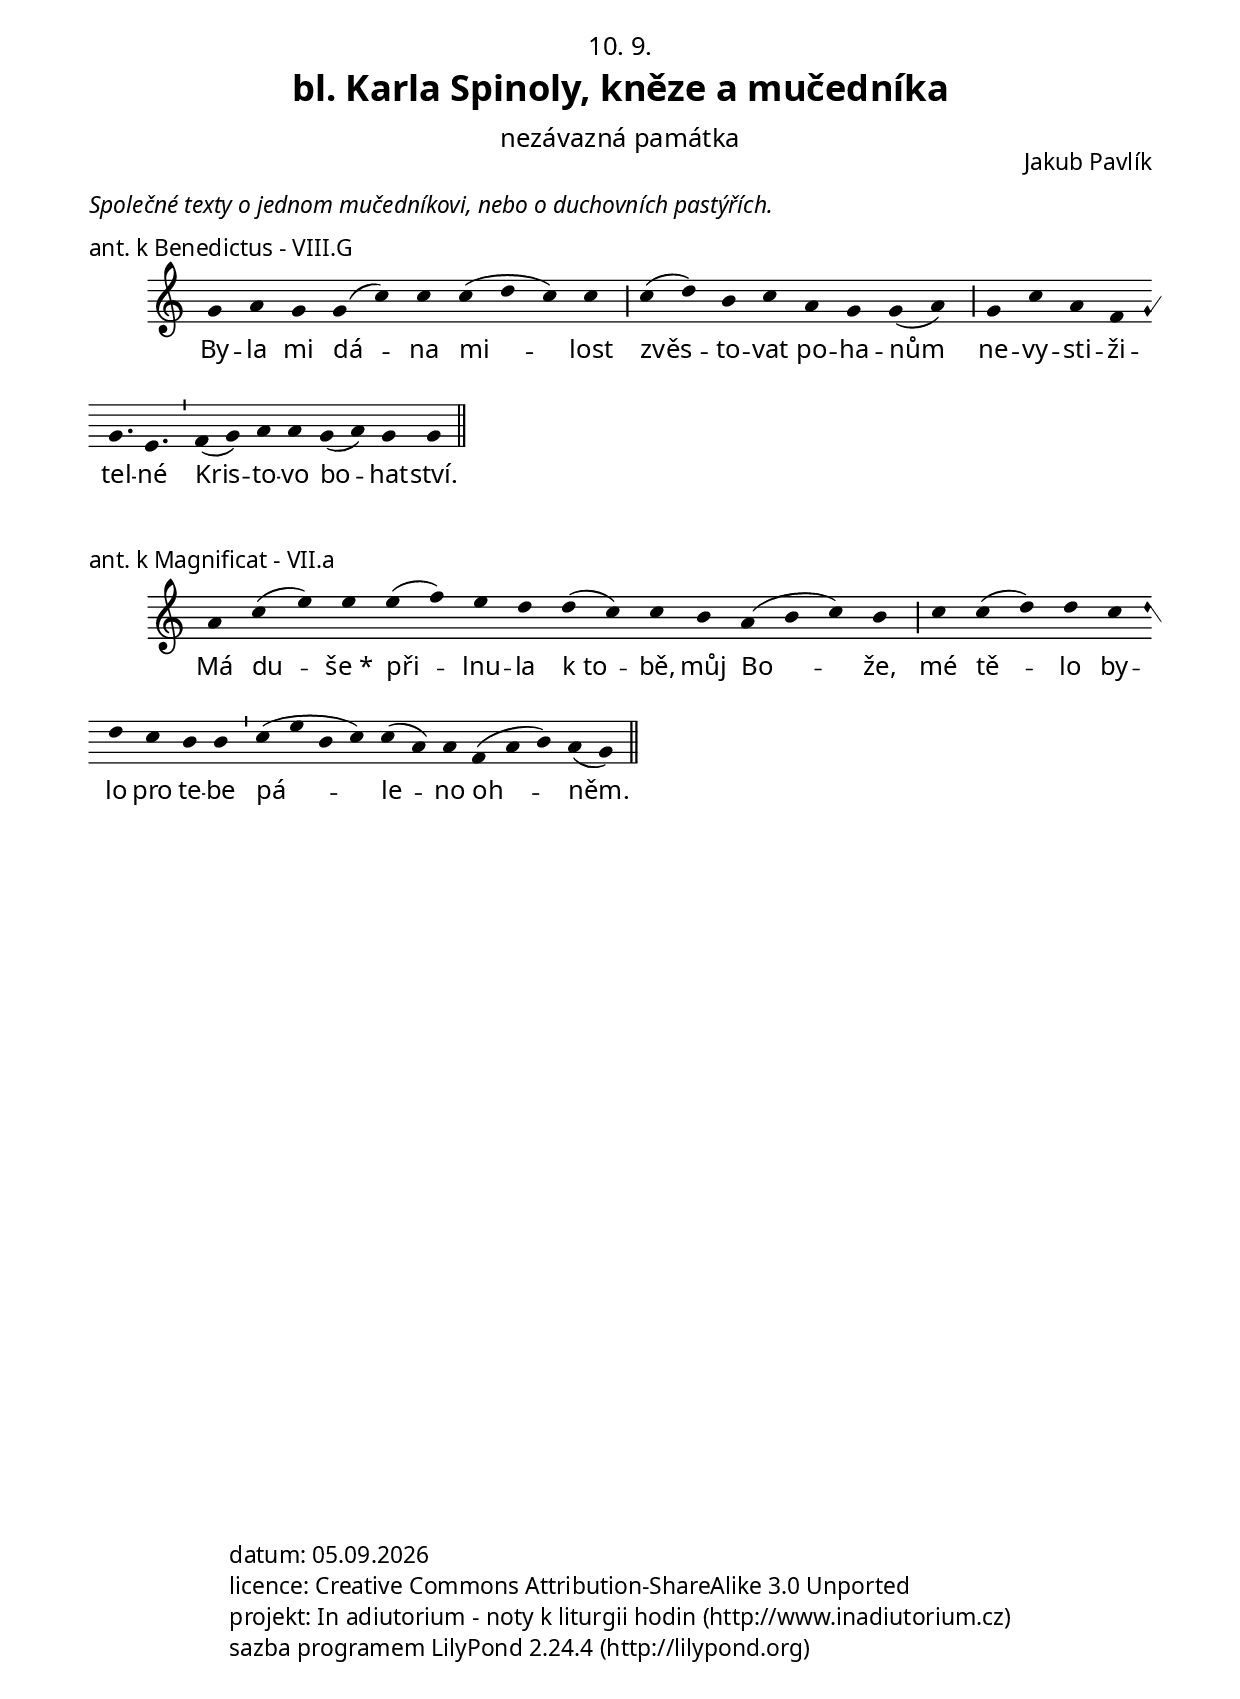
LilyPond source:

\version "2.19.16"

\include "../spolecne.ly"

\header {
  title = \markup\titleSvatek
            "bl. Karla Spinoly, kněze a mučedníka"
            "nezávazná památka"
            "10. 9."
  composer = "Jakub Pavlík"
}

\markup\communia #'(#:mucednik #:pastyr)

\score {
  \relative c'' {
    \choralniRezim
    g4 a g g( c) c c( d c) c \barMaior
    c4( d) b c a g g( a) \barMaior
    g c a f g4. e \barMin f4( g) a a g( a) g g \barFinalis
  }
  \addlyrics {
    By -- la mi dá -- na mi -- lost
    zvěs -- to -- vat po -- ha -- nům
    ne -- vy -- sti -- ži -- tel -- né Kris -- to -- vo bo -- hat -- ství.
  }
  \header {
    quid = "ant. k Benedictus"
    modus = "VIII"
    differentia = "G"
    psalmus = ""
    fial = "commune/commune_evangelista.ly#ne-a3?-aleluja"
    id = "aben"
    piece = \markup {\sestavTitulekBezZalmu}
  }
}

\score {
  \relative c'' {
    \choralniRezim
    a4 c( e) e e( f) e d d( c) c b a( b c) b \barMaior
    c c( d) d c d c b b \barMin c( e b c) c( a) a f( a b) a( g) \barFinalis
  }
  \addlyrics {
    Má du -- še_* při -- lnu -- la k_to -- bě, můj Bo -- že,
    mé tě -- lo by -- lo pro te -- be pá -- le -- no oh -- něm.
  }
  \header {
    quid = "ant. k Magnificat"
    modus = "VII"
    differentia = "a"
    psalmus = ""
    fial = "sanktoral/0810vavrinec.ly#rch-a1"
    id = "amag"
    piece = \markup {\sestavTitulekBezZalmu}
  }
}